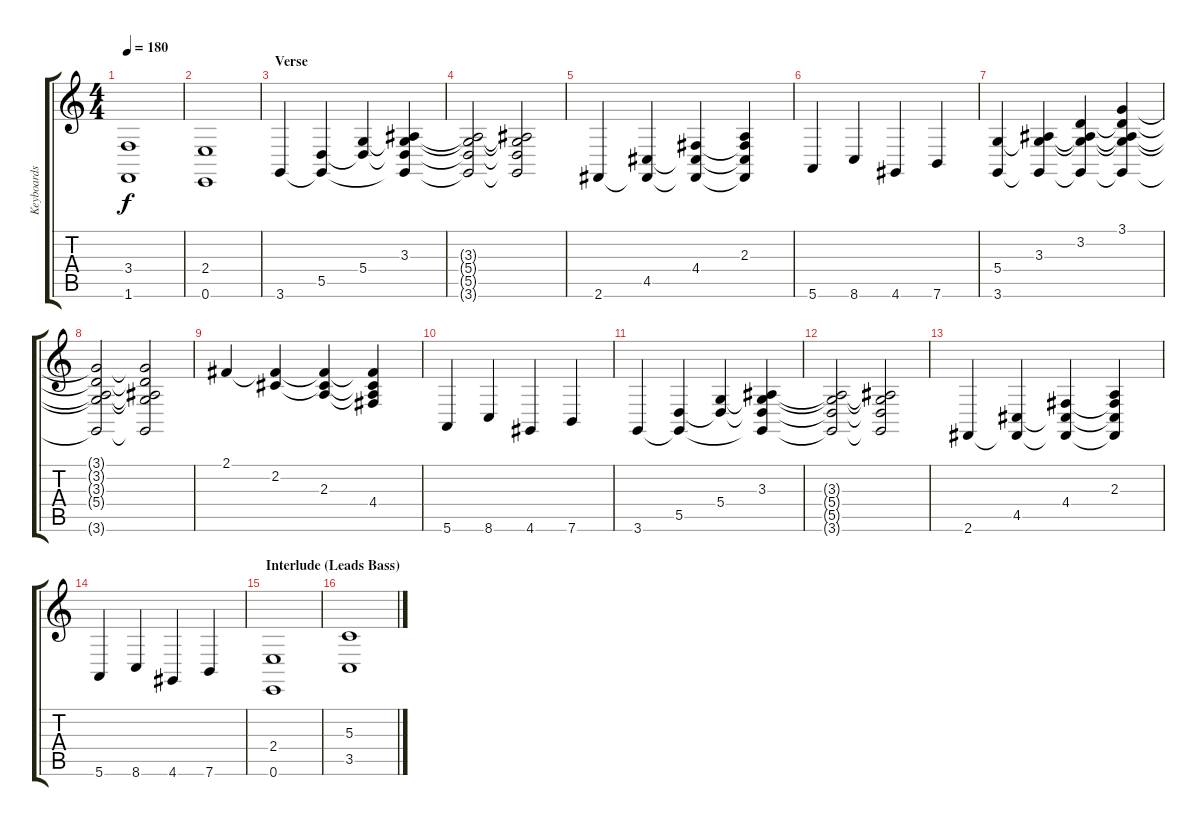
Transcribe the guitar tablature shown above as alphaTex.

\track ("Keyboards (Gorelych)" "Keyboards ") {instrument stringensemble1}
\staff {score tabs}
\tuning (E4 B3 G3 D3 A2 E2) {hide}
\ts (4 4)
\tempo 180
\clef g2
\ks c
(3.4 1.6).1{dy f} |
(2.4 0.6).1 |
\section ("" "Verse")
3.6.4 (5.5 3.6{t}).4 (5.4 5.5{t}).4 (3.3 5.4{t} 5.5{t} 3.6{t}).4 |
(3.3{t} 5.4{t} 5.5{t} 3.6{t}).2 (3.3{t} 5.4{t} 5.5{t} 3.6{t}).2 |
2.6.4 (4.5 2.6{t}).4 (4.4 4.5{t} 2.6{t}).4 (2.3 4.4{t} 4.5{t} 2.6{t}).4 |
5.6.4 8.6.4 4.6.4 7.6.4 |
(5.4 3.6).4 (3.3 5.4{t} 3.6{t}).4 (3.2 3.3{t} 5.4{t} 3.6{t}).4 (3.1 3.2{t} 3.3{t} 5.4{t} 3.6{t}).4 |
(3.1{t} 3.2{t} 3.3{t} 5.4{t} 3.6{t}).2 (3.1{t} 3.2{t} 3.3{t} 5.4{t} 3.6{t}).2 |
2.1.4 (2.1{t} 2.2).4 (2.1{t} 2.2{t} 2.3).4 (2.1{t} 2.2{t} 2.3{t} 4.4).4 |
5.6.4 8.6.4 4.6.4 7.6.4 |
3.6.4 (5.5 3.6{t}).4 (5.4 5.5{t}).4 (3.3 5.4{t} 5.5{t} 3.6{t}).4 |
(3.3{t} 5.4{t} 5.5{t} 3.6{t}).2 (3.3{t} 5.4{t} 5.5{t} 3.6{t}).2 |
2.6.4 (4.5 2.6{t}).4 (4.4 4.5{t} 2.6{t}).4 (2.3 4.4{t} 4.5{t} 2.6{t}).4 |
5.6.4 8.6.4 4.6.4 7.6.4 |
\section ("" "Interlude (Leads Bass)")
(2.4 0.6).1 |
(5.3 3.5).1
